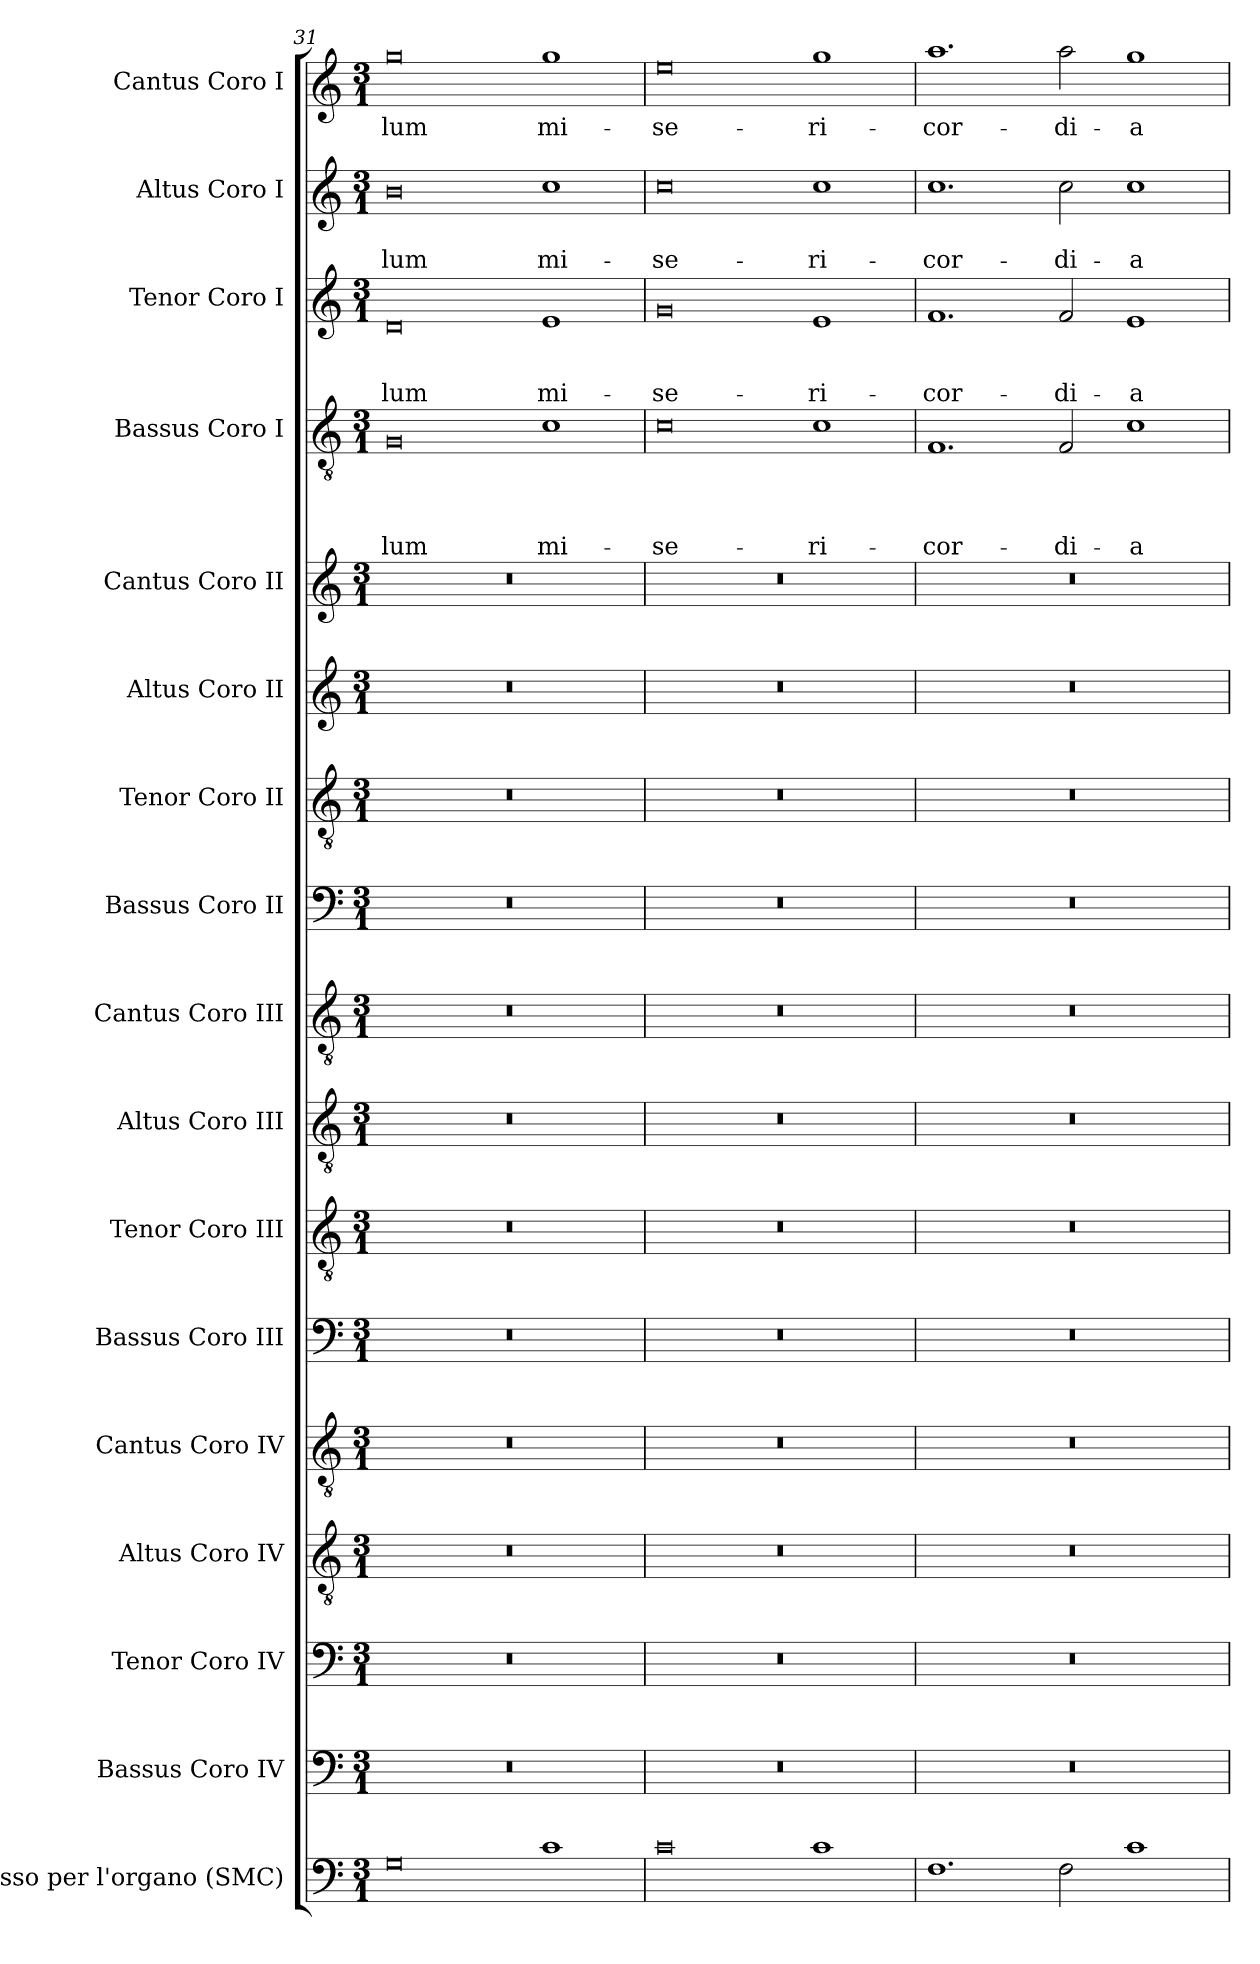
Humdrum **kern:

**kern	**kern	**kern	**kern	**kern	**kern	**kern	**kern	**kern	**kern	**kern	**kern	**kern	**kern	**text	**text	**text	**text	**kern	**text	**text	**text	**kern	**text	**text	**kern	**text
*part17	*part16	*part15	*part14	*part13	*part12	*part11	*part10	*part9	*part8	*part7	*part6	*part5	*part4	*part4	*part4	*part4	*part4	*part3	*part3	*part3	*part3	*part2	*part2	*part2	*part1	*part1
*staff17	*staff16	*staff15	*staff14	*staff13	*staff12	*staff11	*staff10	*staff9	*staff8	*staff7	*staff6	*staff5	*staff4	*staff4	*staff4	*staff4	*staff4	*staff3	*staff3	*staff3	*staff3	*staff2	*staff2	*staff2	*staff1	*staff1
*I"Basso per l'organo (SMC)	*I"Bassus  Coro IV	*I"Tenor Coro IV	*I"Altus  Coro IV	*I"Cantus  Coro IV	*I"Bassus  Coro III	*I"Tenor  Coro III	*I"Altus  Coro III	*I"Cantus  Coro III	*I"Bassus  Coro II	*I"Tenor Coro II	*I"Altus  Coro II	*I"Cantus  Coro II	*I"Bassus  Coro I	*	*	*	*	*I"Tenor  Coro I	*	*	*	*I"Altus Coro I	*	*	*I"Cantus  Coro I	*
*clefF4	*clefF4	*clefF4	*clefGv2	*clefGv2	*clefF4	*clefGv2	*clefGv2	*clefGv2	*clefF4	*clefGv2	*clefG2	*clefG2	*clefGv2	*	*	*	*	*clefG2	*	*	*	*clefG2	*	*	*clefG2	*
*k[]	*k[]	*k[]	*k[]	*k[]	*k[]	*k[]	*k[]	*k[]	*k[]	*k[]	*k[]	*k[]	*k[]	*	*	*	*	*k[]	*	*	*	*k[]	*	*	*k[]	*
*C:	*C:	*C:	*C:	*C:	*C:	*C:	*C:	*C:	*C:	*C:	*C:	*C:	*C:	*	*	*	*	*C:	*	*	*	*C:	*	*	*C:	*
*M3/1	*M3/1	*M3/1	*M3/1	*M3/1	*M3/1	*M3/1	*M3/1	*M3/1	*M3/1	*M3/1	*M3/1	*M3/1	*M3/1	*	*	*	*	*M3/1	*	*	*	*M3/1	*	*	*M3/1	*
=31	=31	=31	=31	=31	=31	=31	=31	=31	=31	=31	=31	=31	=31	=31	=31	=31	=31	=31	=31	=31	=31	=31	=31	=31	=31	=31
0G	0.r	0.r	0.r	0.r	0.r	0.r	0.r	0.r	0.r	0.r	0.r	0.r	0G	.	.	.	-lum	0d	.	.	-lum	0b	.	-lum	0gg	-lum
1c	.	.	.	.	.	.	.	.	.	.	.	.	1c	.	.	.	mi-	1e	.	.	mi-	1cc	.	mi-	1gg	mi-
=32	=32	=32	=32	=32	=32	=32	=32	=32	=32	=32	=32	=32	=32	=32	=32	=32	=32	=32	=32	=32	=32	=32	=32	=32	=32	=32
0c	0.r	0.r	0.r	0.r	0.r	0.r	0.r	0.r	0.r	0.r	0.r	0.r	0c	.	.	.	-se-	0g	.	.	-se-	0cc	.	-se-	0ee	-se-
1c	.	.	.	.	.	.	.	.	.	.	.	.	1c	.	.	.	-ri-	1e	.	.	-ri-	1cc	.	-ri-	1gg	-ri-
!!LO:PB:g=z
=33	=33	=33	=33	=33	=33	=33	=33	=33	=33	=33	=33	=33	=33	=33	=33	=33	=33	=33	=33	=33	=33	=33	=33	=33	=33	=33
1.F	0.r	0.r	0.r	0.r	0.r	0.r	0.r	0.r	0.r	0.r	0.r	0.r	1.F	.	.	.	-cor-	1.f	.	.	-cor-	1.cc	.	-cor-	1.aa	-cor-
2F\	.	.	.	.	.	.	.	.	.	.	.	.	2F/	.	.	.	-di-	2f/	.	.	-di-	2cc\	.	-di-	2aa\	-di-
1c	.	.	.	.	.	.	.	.	.	.	.	.	1c	.	.	.	-a	1e	.	.	-a	1cc	.	-a	1gg	-a
=	=	=	=	=	=	=	=	=	=	=	=	=	=	=	=	=	=	=	=	=	=	=	=	=	=	=
*-	*-	*-	*-	*-	*-	*-	*-	*-	*-	*-	*-	*-	*-	*-	*-	*-	*-	*-	*-	*-	*-	*-	*-	*-	*-	*-
